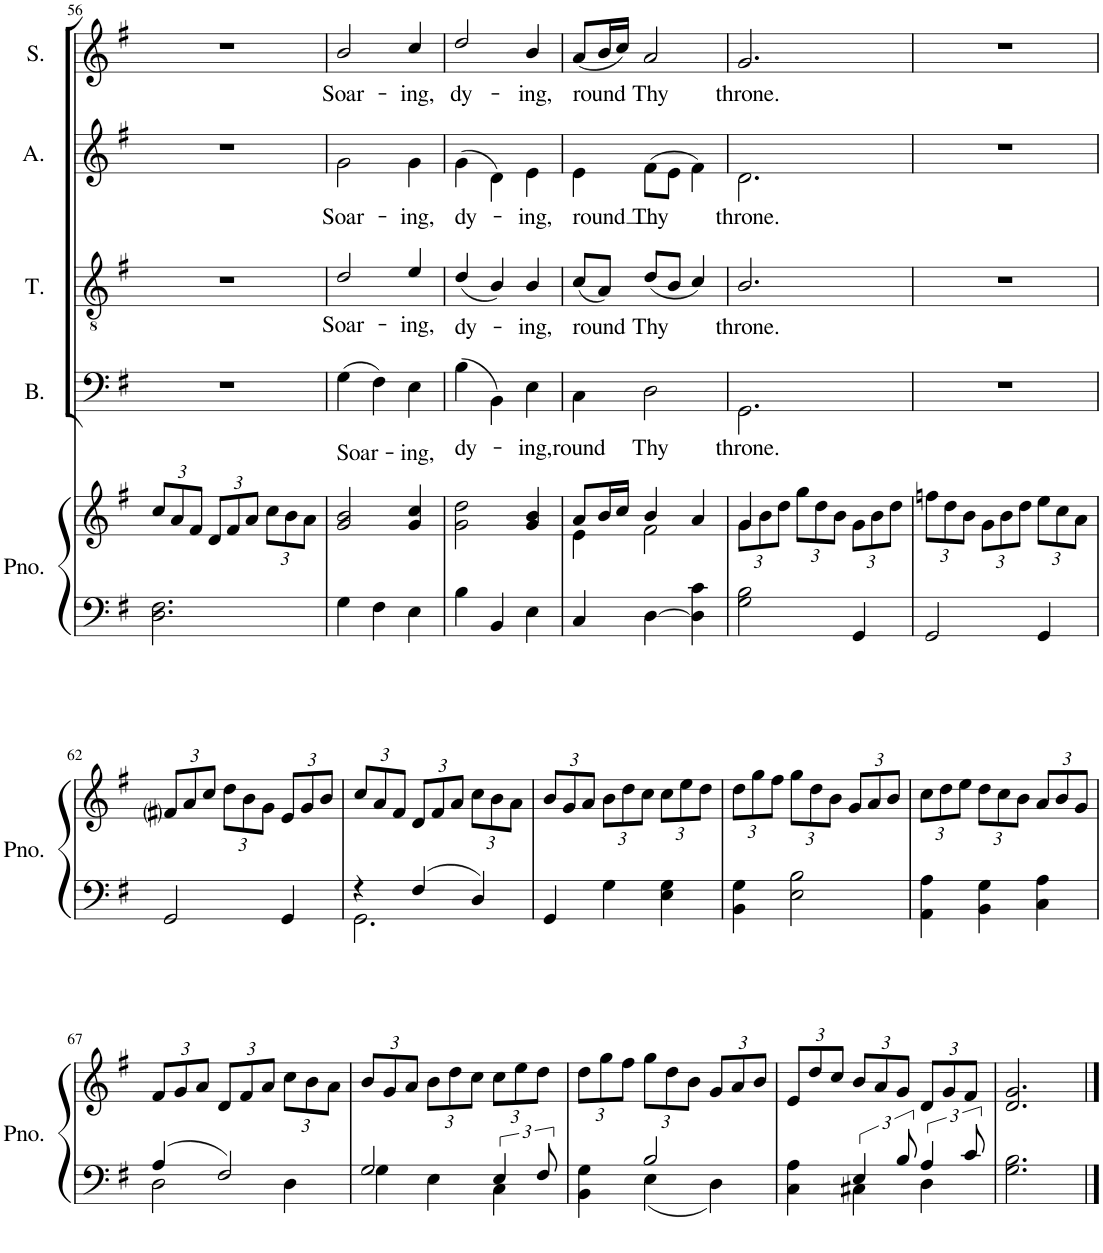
**kern	**kern	**kern	**text	**kern	**text	**kern	**text	**kern	**text
*part5	*part5	*part4	*part4	*part3	*part3	*part2	*part2	*part1	*part1
*staff6	*staff5	*staff4	*staff4	*staff3	*staff3	*staff2	*staff2	*staff1	*staff1
*I"Piano	*	*I"Bass	*	*I"Tenor	*	*I"Alto	*	*I"Soprano	*
*I'Pno.	*	*I'B.	*	*I'T.	*	*I'A.	*	*I'S.	*
!!LO:PB:g=z
*clefF4	*clefG2	*clefF4	*	*clefGv2	*	*clefG2	*	*clefG2	*
*k[f#]	*k[f#]	*k[f#]	*	*k[f#]	*	*k[f#]	*	*k[f#]	*
*G:	*G:	*G:	*	*G:	*	*G:	*	*G:	*
*M3/4	*M3/4	*M3/4	*	*M3/4	*	*M3/4	*	*M3/4	*
*	*Xbrackettup	*	*	*	*	*	*	*	*
=56	=56	=56	=56	=56	=56	=56	=56	=56	=56
2.D\ 2.F#\	12cc/L	2.r	.	2.r	.	2.r	.	2.r	.
.	12a/	.	.	.	.	.	.	.	.
.	12f#/J	.	.	.	.	.	.	.	.
.	12d/L	.	.	.	.	.	.	.	.
.	12f#/	.	.	.	.	.	.	.	.
.	12a/J	.	.	.	.	.	.	.	.
.	12cc\L	.	.	.	.	.	.	.	.
.	12b\	.	.	.	.	.	.	.	.
.	12a\J	.	.	.	.	.	.	.	.
=57	=57	=57	=57	=57	=57	=57	=57	=57	=57
!	!	!	!LO:LY:b	!	!LO:LY:b	!	!LO:LY:b	!	!LO:LY:b
4G\	2g/ 2b/	(4G\	Soar-	2d/	Soar-	2g\	Soar-	2b/	Soar-
4F#\	.	4F#\)	.	.	.	.	.	.	.
!	!	!	!LO:LY:b	!	!LO:LY:b	!	!LO:LY:b	!	!LO:LY:b
4E\	4g/ 4cc/	4E\	-ing,	4e/	-ing,	4g\	-ing,	4cc/	-ing,
=58	=58	=58	=58	=58	=58	=58	=58	=58	=58
!	!	!	!LO:LY:b	!	!LO:LY:b	!	!LO:LY:b	!	!LO:LY:b
4B\	2g\ 2dd\	(4B\	dy-	(4d/	dy-	(4g\	dy-	2dd/	dy-
4BB/	.	4BB\)	.	4B/)	.	4d\)	.	.	.
!	!	!	!LO:LY:b	!	!LO:LY:b	!	!LO:LY:b	!	!LO:LY:b
4E\	4g/ 4b/	4E\	-ing,	4B/	-ing,	4e\	-ing,	4b/	-ing,
=59	=59	=59	=59	=59	=59	=59	=59	=59	=59
*	*^	*	*	*	*	*	*	*	*
!	!	!	!	!LO:LY:b	!	!LO:LY:b	!	!LO:LY:b	!	!LO:LY:b
4C/	8a/L	4e\	4C\	round	(8c/L	round	4e\	round	(8a/L	round
.	16b/L	.	.	.	8A/J)	.	.	.	16b/L	.
.	16cc/JJ	.	.	.	.	.	.	.	16cc/JJ)	.
!	!	!	!	!LO:LY:b	!	!LO:LY:b	!	!LO:LY:b	!	!LO:LY:b
[4D\	4b/	2f#\	2D\	Thy	(8d/L	Thy	(8f#\L	Thy	2a/	Thy
.	.	.	.	.	8B/J	.	8e\J	.	.	.
4D\] 4c\	4a/	.	.	.	4c/)	.	4f#\)	.	.	.
=60	=60	=60	=60	=60	=60	=60	=60	=60	=60	=60
!	!	!	!	!LO:LY:b	!	!LO:LY:b	!	!LO:LY:b	!	!LO:LY:b
2G\ 2B\	4g/	12g\L	2.GG\	throne.	2.B/	throne.	2.d\	throne.	2.g/	throne.
.	.	12b\	.	.	.	.	.	.	.	.
.	.	12dd\J	.	.	.	.	.	.	.	.
.	2ryy	12gg\L	.	.	.	.	.	.	.	.
.	.	12dd\	.	.	.	.	.	.	.	.
.	.	12b\J	.	.	.	.	.	.	.	.
4GG/	.	12g\L	.	.	.	.	.	.	.	.
.	.	12b\	.	.	.	.	.	.	.	.
.	.	12dd\J	.	.	.	.	.	.	.	.
*	*v	*v	*	*	*	*	*	*	*	*
=61	=61	=61	=61	=61	=61	=61	=61	=61	=61
2GG/	12ffn\L	2.r	.	2.r	.	2.r	.	2.r	.
.	12dd\	.	.	.	.	.	.	.	.
.	12b\J	.	.	.	.	.	.	.	.
.	12g\L	.	.	.	.	.	.	.	.
.	12b\	.	.	.	.	.	.	.	.
.	12dd\J	.	.	.	.	.	.	.	.
4GG/	12ee\L	.	.	.	.	.	.	.	.
.	12cc\	.	.	.	.	.	.	.	.
.	12a\J	.	.	.	.	.	.	.	.
!!LO:LB:g=z
=62	=62	=62	=62	=62	=62	=62	=62	=62	=62
2GG/	12f#i/L	2.r	.	2.r	.	2.r	.	2.r	.
.	12a/	.	.	.	.	.	.	.	.
.	12cc/J	.	.	.	.	.	.	.	.
.	12dd\L	.	.	.	.	.	.	.	.
.	12b\	.	.	.	.	.	.	.	.
.	12g\J	.	.	.	.	.	.	.	.
4GG/	12e/L	.	.	.	.	.	.	.	.
.	12g/	.	.	.	.	.	.	.	.
.	12b/J	.	.	.	.	.	.	.	.
=63	=63	=63	=63	=63	=63	=63	=63	=63	=63
*^	*	*	*	*	*	*	*	*	*
4r	2.GG\	12cc/L	2.r	.	2.r	.	2.r	.	2.r	.
.	.	12a/	.	.	.	.	.	.	.	.
.	.	12f#/J	.	.	.	.	.	.	.	.
4F#/	.	12d/L	.	.	.	.	.	.	.	.
.	.	12f#/	.	.	.	.	.	.	.	.
.	.	12a/J	.	.	.	.	.	.	.	.
4D/	.	12cc\L	.	.	.	.	.	.	.	.
.	.	12b\	.	.	.	.	.	.	.	.
.	.	12a\J	.	.	.	.	.	.	.	.
*v	*v	*	*	*	*	*	*	*	*	*
=64	=64	=64	=64	=64	=64	=64	=64	=64	=64
4GG/	12b/L	2.r	.	2.r	.	2.r	.	2.r	.
.	12g/	.	.	.	.	.	.	.	.
.	12a/J	.	.	.	.	.	.	.	.
4G\	12b\L	.	.	.	.	.	.	.	.
.	12dd\	.	.	.	.	.	.	.	.
.	12cc\J	.	.	.	.	.	.	.	.
4E\ 4G\	12cc\L	.	.	.	.	.	.	.	.
.	12ee\	.	.	.	.	.	.	.	.
.	12dd\J	.	.	.	.	.	.	.	.
=65	=65	=65	=65	=65	=65	=65	=65	=65	=65
4BB\ 4G\	12dd\L	2.r	.	2.r	.	2.r	.	2.r	.
.	12gg\	.	.	.	.	.	.	.	.
.	12ff#\J	.	.	.	.	.	.	.	.
2E\ 2B\	12gg\L	.	.	.	.	.	.	.	.
.	12dd\	.	.	.	.	.	.	.	.
.	12b\J	.	.	.	.	.	.	.	.
.	12g/L	.	.	.	.	.	.	.	.
.	12a/	.	.	.	.	.	.	.	.
.	12b/J	.	.	.	.	.	.	.	.
=66	=66	=66	=66	=66	=66	=66	=66	=66	=66
4AA\ 4A\	12cc\L	2.r	.	2.r	.	2.r	.	2.r	.
.	12dd\	.	.	.	.	.	.	.	.
.	12ee\J	.	.	.	.	.	.	.	.
4BB\ 4G\	12dd\L	.	.	.	.	.	.	.	.
.	12cc\	.	.	.	.	.	.	.	.
.	12b\J	.	.	.	.	.	.	.	.
4C\ 4A\	12a/L	.	.	.	.	.	.	.	.
.	12b/	.	.	.	.	.	.	.	.
.	12g/J	.	.	.	.	.	.	.	.
!!LO:LB:g=z
=67	=67	=67	=67	=67	=67	=67	=67	=67	=67
*^	*	*	*	*	*	*	*	*	*
4A/	2D\	12f#/L	2.r	.	2.r	.	2.r	.	2.r	.
.	.	12g/	.	.	.	.	.	.	.	.
.	.	12a/J	.	.	.	.	.	.	.	.
2F#/	.	12d/L	.	.	.	.	.	.	.	.
.	.	12f#/	.	.	.	.	.	.	.	.
.	.	12a/J	.	.	.	.	.	.	.	.
.	4D\	12cc\L	.	.	.	.	.	.	.	.
.	.	12b\	.	.	.	.	.	.	.	.
.	.	12a\J	.	.	.	.	.	.	.	.
=68	=68	=68	=68	=68	=68	=68	=68	=68	=68	=68
2G/	4G\	12b/L	2.r	.	2.r	.	2.r	.	2.r	.
.	.	12g/	.	.	.	.	.	.	.	.
.	.	12a/J	.	.	.	.	.	.	.	.
.	4E\	12b\L	.	.	.	.	.	.	.	.
.	.	12dd\	.	.	.	.	.	.	.	.
.	.	12cc\J	.	.	.	.	.	.	.	.
6E/	4C\	12cc\L	.	.	.	.	.	.	.	.
.	.	12ee\	.	.	.	.	.	.	.	.
12F#/	.	12dd\J	.	.	.	.	.	.	.	.
=69	=69	=69	=69	=69	=69	=69	=69	=69	=69	=69
4G\	4BB\	12dd\L	2.r	.	2.r	.	2.r	.	2.r	.
.	.	12gg\	.	.	.	.	.	.	.	.
.	.	12ff#\J	.	.	.	.	.	.	.	.
2B/	4E\	12gg\L	.	.	.	.	.	.	.	.
.	.	12dd\	.	.	.	.	.	.	.	.
.	.	12b\J	.	.	.	.	.	.	.	.
.	4D\	12g/L	.	.	.	.	.	.	.	.
.	.	12a/	.	.	.	.	.	.	.	.
.	.	12b/J	.	.	.	.	.	.	.	.
=70	=70	=70	=70	=70	=70	=70	=70	=70	=70	=70
4A\	4C\	12e/L	2.r	.	2.r	.	2.r	.	2.r	.
.	.	12dd/	.	.	.	.	.	.	.	.
.	.	12cc/J	.	.	.	.	.	.	.	.
6E/	4C#X\	12b/L	.	.	.	.	.	.	.	.
.	.	12a/	.	.	.	.	.	.	.	.
12B/	.	12g/J	.	.	.	.	.	.	.	.
6A/	4D\	12d/L	.	.	.	.	.	.	.	.
.	.	12g/	.	.	.	.	.	.	.	.
12c/	.	12f#/J	.	.	.	.	.	.	.	.
*v	*v	*	*	*	*	*	*	*	*	*
=71	=71	=71	=71	=71	=71	=71	=71	=71	=71
2.G\ 2.B\	2.d/ 2.g/	2.r;<	.	2.r;<	.	2.r	.	2.r;<	.
==	==	==	==	==	==	==	==	==	==
*-	*-	*-	*-	*-	*-	*-	*-	*-	*-
